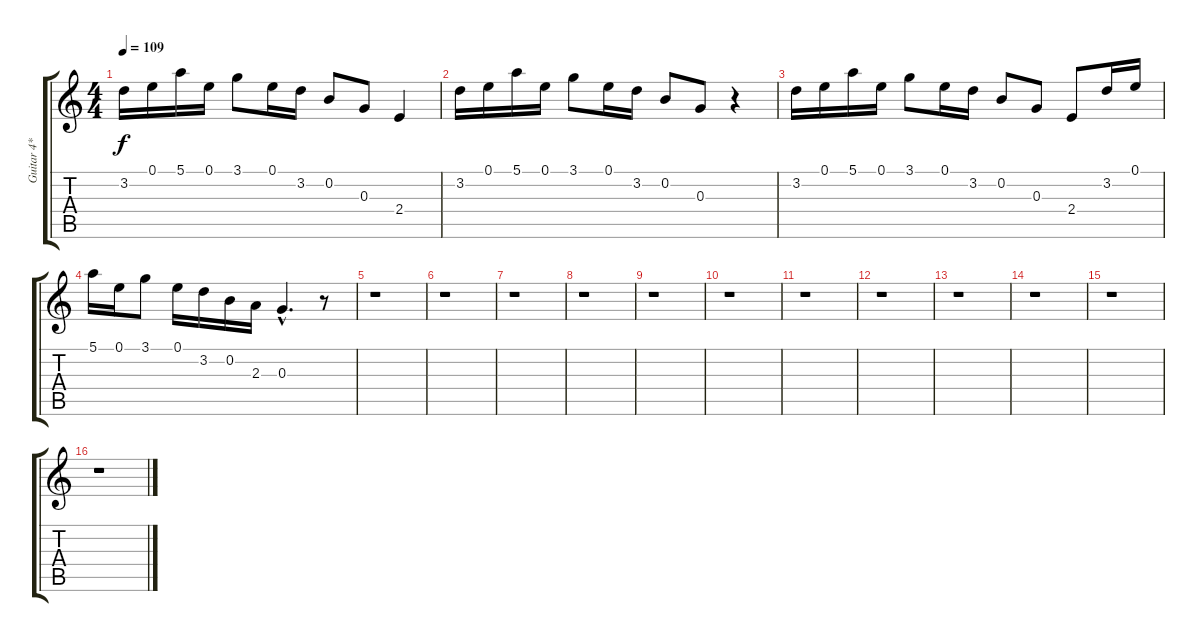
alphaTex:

\track ("Guitar 4*" "Guitar 4*") {instrument distortionguitar}
\staff {score tabs}
\tuning (E4 B3 G3 D3 A2 E2) {hide}
\ts (4 4)
\tempo 109
\clef g2
\ks c
3.2.16{dy f} 0.1.16 5.1.16 0.1.16 3.1.8 0.1.16 3.2.16 0.2.8 0.3.8 2.4.4 |
3.2.16 0.1.16 5.1.16 0.1.16 3.1.8 0.1.16 3.2.16 0.2.8 0.3.8 r.4 |
3.2.16 0.1.16 5.1.16 0.1.16 3.1.8 0.1.16 3.2.16 0.2.8 0.3.8 2.4.8 3.2.16 0.1.16 |
5.1.16 0.1.16 3.1.8 0.1.16 3.2.16 0.2.16 2.3.16 0.3{hac}.4{d} r.8 |
r.1 |
r.1 |
r.1 |
r.1 |
r.1 |
r.1 |
r.1 |
r.1 |
r.1 |
r.1 |
r.1 |
r.1
